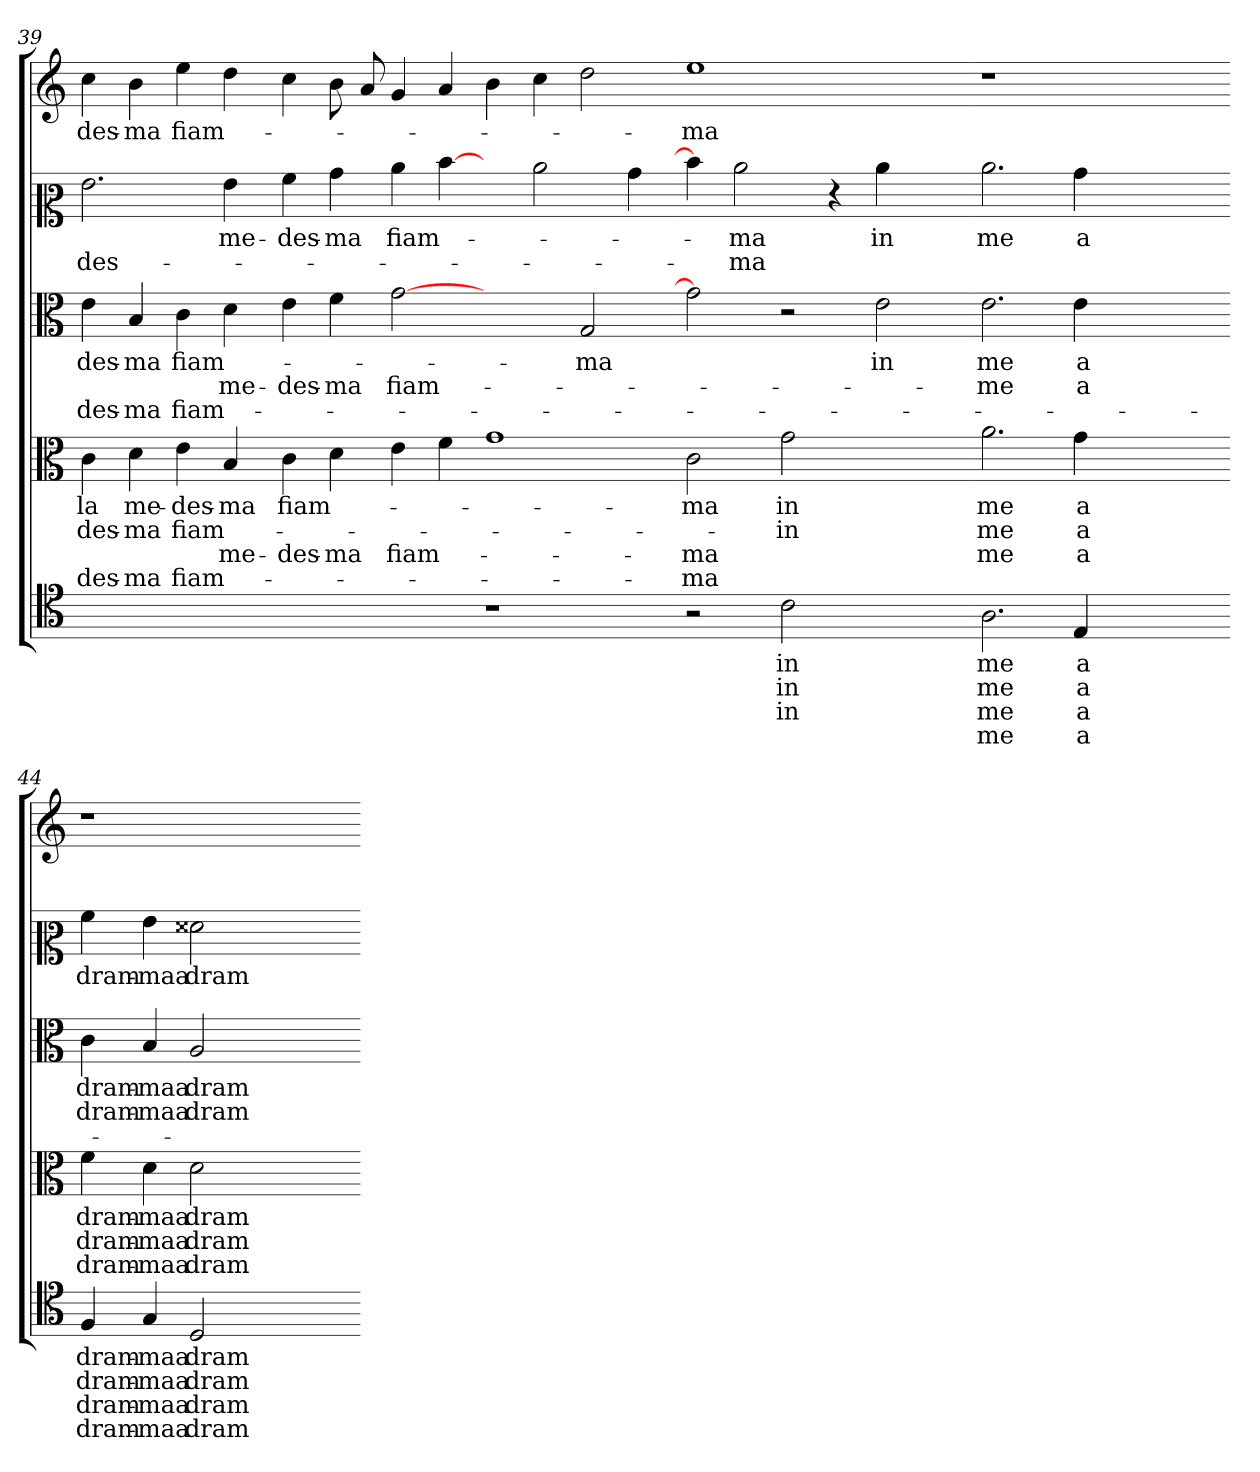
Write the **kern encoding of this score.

**kern	**text	**text	**text	**text	**kern	**text	**text	**text	**text	**kern	**text	**text	**text	**kern	**text	**text	**kern	**text
*part5	*part5	*part5	*part5	*part5	*part4	*part4	*part4	*part4	*part4	*part3	*part3	*part3	*part3	*part2	*part2	*part2	*part1	*part1
*staff5	*staff5	*staff5	*staff5	*staff5	*staff4	*staff4	*staff4	*staff4	*staff4	*staff3	*staff3	*staff3	*staff3	*staff2	*staff2	*staff2	*staff1	*staff1
*clefC4	*	*	*	*	*clefC3	*	*	*	*	*clefC3	*	*	*	*clefC2	*	*	*clefG2	*
*k[]	*	*	*	*	*k[]	*	*	*	*	*k[]	*	*	*	*k[]	*	*	*k[]	*
=39	=39	=39	=39	=39	=39	=39	=39	=39	=39	=39	=39	=39	=39	=39	=39	=39	=39	=39
1ryy	.	.	.	.	4c	la	des-	.	des-	4e	des-	.	des-	2.g	.	des-	4cc	des-
.	.	.	.	.	4d	me-	ma	.	ma	4B	ma	.	ma	.	.	.	4b	ma
.	.	.	.	.	4e	des-	fiam-	.	fiam-	4c	fiam-	.	fiam-	.	.	.	4ee	fiam-
.	.	.	.	.	4B	ma	.	me-	.	4d	.	me-	.	4g	me-	.	4dd	.
=40-	=40-	=40-	=40-	=40-	=40-	=40-	=40-	=40-	=40-	=40-	=40-	=40-	=40-	=40-	=40-	=40-	=40-	=40-
1ryy	.	.	.	.	4c	fiam-	.	des-	.	4e	.	des-	.	4a	des-	.	4cc	.
.	.	.	.	.	4d	.	.	ma	.	4f	.	ma	.	4b	ma	.	8b	.
.	.	.	.	.	.	.	.	.	.	.	.	.	.	.	.	.	8a	.
.	.	.	.	.	4e	.	.	fiam-	.	[2g	.	fiam-	.	4cc	fiam-	.	4g	.
.	.	.	.	.	4f	.	.	.	.	.	.	.	.	[4dd	.	.	4a	.
1r	.	.	.	.	1g	.	.	.	.	2ryy	.	.	.	4ryy	.	.	4b	.
.	.	.	.	.	.	.	.	.	.	.	.	.	.	2cc	.	.	4cc	.
.	.	.	.	.	.	.	.	.	.	2G	ma	.	.	.	.	.	2dd	.
.	.	.	.	.	.	.	.	.	.	.	.	.	.	4b	.	.	.	.
=42-	=42-	=42-	=42-	=42-	=42-	=42-	=42-	=42-	=42-	=42-	=42-	=42-	=42-	=42-	=42-	=42-	=42-	=42-
2r	.	.	.	.	2c	ma	.	ma	ma	2g]	.	.	.	4dd]	.	.	1ee	ma
.	.	.	.	.	.	.	.	.	.	.	.	.	.	2cc	ma	ma	.	.
2c	in	in	in	.	2g	in	in	.	.	2r	.	.	.	.	.	.	.	.
.	.	.	.	.	.	.	.	.	.	.	.	.	.	4r	.	.	.	.
2ryy	.	.	.	.	2ryy	.	.	.	.	2e	in	.	.	4cc	in	.	2ryy	.
.	.	.	.	.	.	.	.	.	.	.	.	.	.	4ryy	.	.	.	.
=43-	=43-	=43-	=43-	=43-	=43-	=43-	=43-	=43-	=43-	=43-	=43-	=43-	=43-	=43-	=43-	=43-	=43-	=43-
2.A	me	me	me	me	2.a	me	me	me	.	2.e	me	me	.	2.cc	me	.	1r	.
4E	a	a	a	a	4g	a	a	a	.	4e	a	a	.	4b	a	.	.	.
1ryy	.	.	.	.	1ryy	.	.	.	.	1ryy	.	.	.	1ryy	.	.	1ryy	.
=44-	=44-	=44-	=44-	=44-	=44-	=44-	=44-	=44-	=44-	=44-	=44-	=44-	=44-	=44-	=44-	=44-	=44-	=44-
4F	dram-	dram-	dram-	dram-	4f	dram-	dram-	dram-	.	4c	dram-	dram-	.	4a	dram-	.	1r	.
4G	maa	maa	maa	maa	4d	maa	maa	maa	.	4B	maa	maa	.	4g	maa	.	.	.
2D	dram-	dram-	dram-	dram-	2d	dram-	dram-	dram-	.	2A	dram-	dram-	.	2f##X	dram-	.	.	.
1ryy	.	.	.	.	1ryy	.	.	.	.	1ryy	.	.	.	1ryy	.	.	1ryy	.
=-	=-	=-	=-	=-	=-	=-	=-	=-	=-	=-	=-	=-	=-	=-	=-	=-	=-	=-
*-	*-	*-	*-	*-	*-	*-	*-	*-	*-	*-	*-	*-	*-	*-	*-	*-	*-	*-
